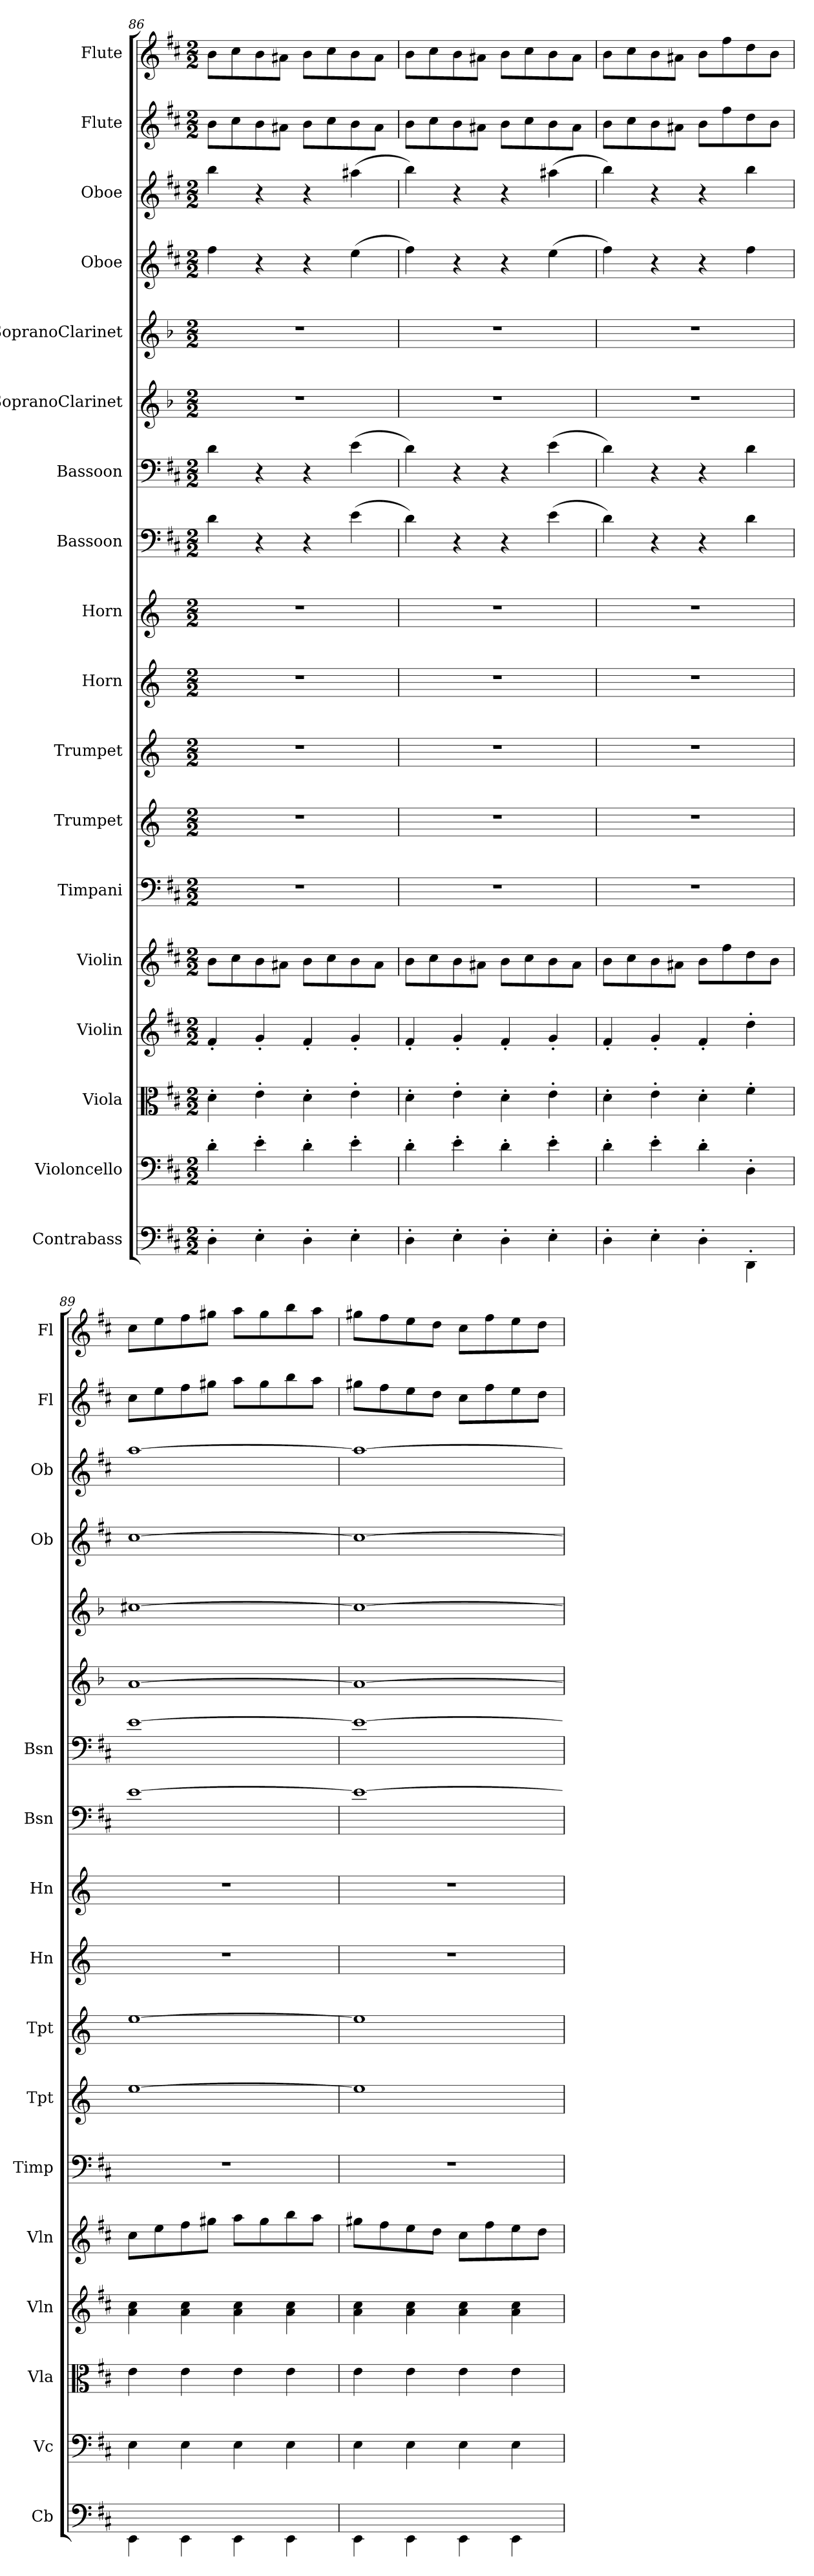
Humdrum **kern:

**kern	**kern	**kern	**kern	**kern	**kern	**kern	**kern	**kern	**kern	**kern	**kern	**kern	**kern	**kern	**kern	**kern	**kern
*part18	*part17	*part16	*part15	*part14	*part13	*part12	*part11	*part10	*part9	*part8	*part7	*part6	*part5	*part4	*part3	*part2	*part1
*staff18	*staff17	*staff16	*staff15	*staff14	*staff13	*staff12	*staff11	*staff10	*staff9	*staff8	*staff7	*staff6	*staff5	*staff4	*staff3	*staff2	*staff1
*I"Contrabass	*I"Violoncello	*I"Viola	*I"Violin	*I"Violin	*I"Timpani	*I"Trumpet	*I"Trumpet	*I"Horn	*I"Horn	*I"Bassoon	*I"Bassoon	*I"SopranoClarinet	*I"SopranoClarinet	*I"Oboe	*I"Oboe	*I"Flute	*I"Flute
*I'Cb	*I'Vc	*I'Vla	*I'Vln	*I'Vln	*I'Timp	*I'Tpt	*I'Tpt	*I'Hn	*I'Hn	*I'Bsn	*I'Bsn	*	*	*I'Ob	*I'Ob	*I'Fl	*I'Fl
*clefF4	*clefF4	*clefC3	*clefG2	*clefG2	*clefF4	*clefG2	*clefG2	*clefG2	*clefG2	*clefF4	*clefF4	*clefG2	*clefG2	*clefG2	*clefG2	*clefG2	*clefG2
*k[f#c#]	*k[f#c#]	*k[f#c#]	*k[f#c#]	*k[f#c#]	*k[f#c#]	*k[]	*k[]	*k[]	*k[]	*k[f#c#]	*k[f#c#]	*k[b-]	*k[b-]	*k[f#c#]	*k[f#c#]	*k[f#c#]	*k[f#c#]
*M2/2	*M2/2	*M2/2	*M2/2	*M2/2	*M2/2	*M2/2	*M2/2	*M2/2	*M2/2	*M2/2	*M2/2	*M2/2	*M2/2	*M2/2	*M2/2	*M2/2	*M2/2
=86	=86	=86	=86	=86	=86	=86	=86	=86	=86	=86	=86	=86	=86	=86	=86	=86	=86
4D'\	4d'\	4d'\	4f#'/	8b\L	1r	1r	1r	1r	1r	4d\	4d\	1r	1r	4ff#\	4bb\	8b\L	8b\L
.	.	.	.	8cc#\	.	.	.	.	.	.	.	.	.	.	.	8cc#\	8cc#\
4E'\	4e'\	4e'\	4g'/	8b\	.	.	.	.	.	4r	4r	.	.	4r	4r	8b\	8b\
.	.	.	.	8a#X\J	.	.	.	.	.	.	.	.	.	.	.	8a#X\J	8a#X\J
4D'\	4d'\	4d'\	4f#'/	8b\L	.	.	.	.	.	4r	4r	.	.	4r	4r	8b\L	8b\L
.	.	.	.	8cc#\	.	.	.	.	.	.	.	.	.	.	.	8cc#\	8cc#\
4E'\	4e'\	4e'\	4g'/	8b\	.	.	.	.	.	(4e\	(4e\	.	.	(4ee\	(4aa#X\	8b\	8b\
.	.	.	.	8a#\J	.	.	.	.	.	.	.	.	.	.	.	8a#\J	8a#\J
=87	=87	=87	=87	=87	=87	=87	=87	=87	=87	=87	=87	=87	=87	=87	=87	=87	=87
4D'\	4d'\	4d'\	4f#'/	8b\L	1r	1r	1r	1r	1r	4d\)	4d\)	1r	1r	4ff#\)	4bb\)	8b\L	8b\L
.	.	.	.	8cc#\	.	.	.	.	.	.	.	.	.	.	.	8cc#\	8cc#\
4E'\	4e'\	4e'\	4g'/	8b\	.	.	.	.	.	4r	4r	.	.	4r	4r	8b\	8b\
.	.	.	.	8a#X\J	.	.	.	.	.	.	.	.	.	.	.	8a#X\J	8a#X\J
4D'\	4d'\	4d'\	4f#'/	8b\L	.	.	.	.	.	4r	4r	.	.	4r	4r	8b\L	8b\L
.	.	.	.	8cc#\	.	.	.	.	.	.	.	.	.	.	.	8cc#\	8cc#\
4E'\	4e'\	4e'\	4g'/	8b\	.	.	.	.	.	(4e\	(4e\	.	.	(4ee\	(4aa#X\	8b\	8b\
.	.	.	.	8a#\J	.	.	.	.	.	.	.	.	.	.	.	8a#\J	8a#\J
=88	=88	=88	=88	=88	=88	=88	=88	=88	=88	=88	=88	=88	=88	=88	=88	=88	=88
4D'\	4d'\	4d'\	4f#'/	8b\L	1r	1r	1r	1r	1r	4d\)	4d\)	1r	1r	4ff#\)	4bb\)	8b\L	8b\L
.	.	.	.	8cc#\	.	.	.	.	.	.	.	.	.	.	.	8cc#\	8cc#\
4E'\	4e'\	4e'\	4g'/	8b\	.	.	.	.	.	4r	4r	.	.	4r	4r	8b\	8b\
.	.	.	.	8a#X\J	.	.	.	.	.	.	.	.	.	.	.	8a#X\J	8a#X\J
4D'\	4d'\	4d'\	4f#'/	8b\L	.	.	.	.	.	4r	4r	.	.	4r	4r	8b\L	8b\L
.	.	.	.	8ff#\	.	.	.	.	.	.	.	.	.	.	.	8ff#\	8ff#\
4DD'\	4D'\	4f#'\	4dd'\	8dd\	.	.	.	.	.	4d\	4d\	.	.	4ff#\	4bb\	8dd\	8dd\
.	.	.	.	8b\J	.	.	.	.	.	.	.	.	.	.	.	8b\J	8b\J
=89	=89	=89	=89	=89	=89	=89	=89	=89	=89	=89	=89	=89	=89	=89	=89	=89	=89
4EE\	4E\	4e\	4a\ 4cc#\	8cc#\L	1r	[1ee\	[1ee\	1r	1r	[1e\	[1e\	[1a\	[1cc#X\	[1cc#\	[1aa\	8cc#\L	8cc#\L
.	.	.	.	8ee\	.	.	.	.	.	.	.	.	.	.	.	8ee\	8ee\
4EE\	4E\	4e\	4a\ 4cc#\	8ff#\	.	.	.	.	.	.	.	.	.	.	.	8ff#\	8ff#\
.	.	.	.	8gg#X\J	.	.	.	.	.	.	.	.	.	.	.	8gg#X\J	8gg#X\J
4EE\	4E\	4e\	4a\ 4cc#\	8aa\L	.	.	.	.	.	.	.	.	.	.	.	8aa\L	8aa\L
.	.	.	.	8gg#\	.	.	.	.	.	.	.	.	.	.	.	8gg#\	8gg#\
4EE\	4E\	4e\	4a\ 4cc#\	8bb\	.	.	.	.	.	.	.	.	.	.	.	8bb\	8bb\
.	.	.	.	8aa\J	.	.	.	.	.	.	.	.	.	.	.	8aa\J	8aa\J
=90	=90	=90	=90	=90	=90	=90	=90	=90	=90	=90	=90	=90	=90	=90	=90	=90	=90
4EE\	4E\	4e\	4a\ 4cc#\	8gg#X\L	1r	1ee\]	1ee\]	1r	1r	1e\_	1e\_	1a\_	1cc#\_	1cc#\_	1aa\_	8gg#X\L	8gg#X\L
.	.	.	.	8ff#\	.	.	.	.	.	.	.	.	.	.	.	8ff#\	8ff#\
4EE\	4E\	4e\	4a\ 4cc#\	8ee\	.	.	.	.	.	.	.	.	.	.	.	8ee\	8ee\
.	.	.	.	8dd\J	.	.	.	.	.	.	.	.	.	.	.	8dd\J	8dd\J
4EE\	4E\	4e\	4a\ 4cc#\	8cc#\L	.	.	.	.	.	.	.	.	.	.	.	8cc#\L	8cc#\L
.	.	.	.	8ff#\	.	.	.	.	.	.	.	.	.	.	.	8ff#\	8ff#\
4EE\	4E\	4e\	4a\ 4cc#\	8ee\	.	.	.	.	.	.	.	.	.	.	.	8ee\	8ee\
.	.	.	.	8dd\J	.	.	.	.	.	.	.	.	.	.	.	8dd\J	8dd\J
=	=	=	=	=	=	=	=	=	=	=	=	=	=	=	=	=	=
*-	*-	*-	*-	*-	*-	*-	*-	*-	*-	*-	*-	*-	*-	*-	*-	*-	*-
